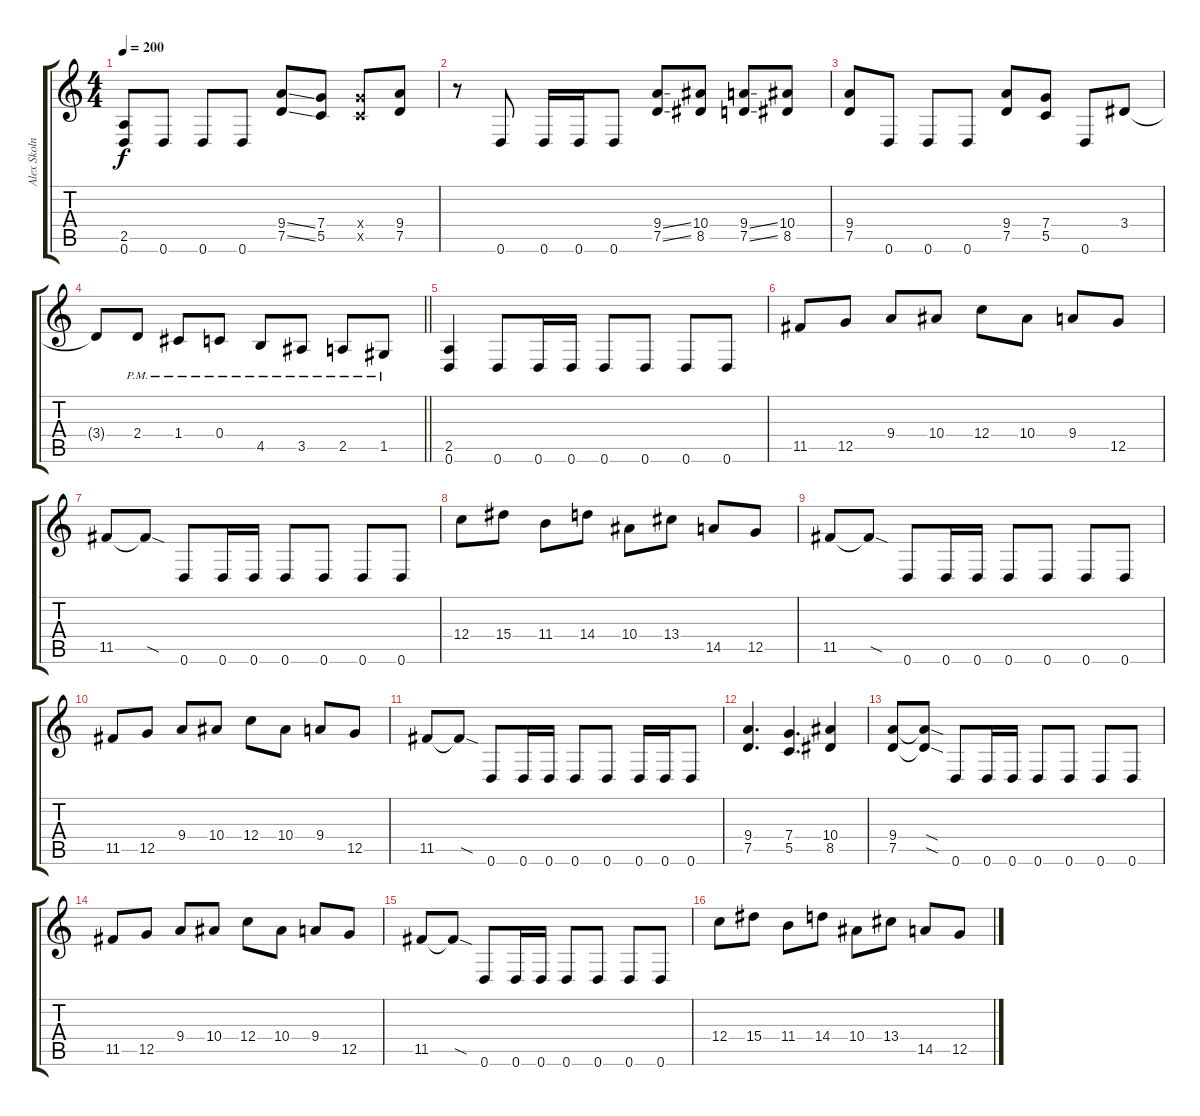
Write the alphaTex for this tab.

\track ("Alex Skolnick" "Alex Skoln") {instrument distortionguitar}
\staff {score tabs}
\tuning (D4 A3 F3 C3 G2 D2) {hide}
\ts (4 4)
\tempo 200
\clef g2
\ks c
(2.5 0.6).8{dy f} 0.6.8 0.6.8 0.6.8 (9.4{ss} 7.5{ss}).8 (7.4 5.5).8 (7.4{x} 5.5{x}).8 (9.4 7.5).8 |
r.8 0.6.8 0.6.16 0.6.16 0.6.8 (9.4{ss} 7.5{ss}).8 (10.4 8.5).8 (9.4{ss} 7.5{ss}).8 (10.4 8.5).8 |
(9.4 7.5).8 0.6.8 0.6.8 0.6.8 (9.4 7.5).8 (7.4 5.5).8 0.6.8 3.4.8 |
\barLineRight lightlight
3.4{t}.8 2.4{pm}.8 1.4{pm}.8 0.4{pm}.8 4.5{pm}.8 3.5{pm}.8 2.5{pm}.8 1.5{pm}.8 |
(2.5 0.6).4 0.6.8 0.6.16 0.6.16 0.6.8 0.6.8 0.6.8 0.6.8 |
11.5.8 12.5.8 9.4.8 10.4.8 12.4.8 10.4.8 9.4.8 12.5.8 |
11.5.8 11.5{sod t}.8 0.6.8 0.6.16 0.6.16 0.6.8 0.6.8 0.6.8 0.6.8 |
12.4.8 15.4.8 11.4.8 14.4.8 10.4.8 13.4.8 14.5.8 12.5.8 |
11.5.8 11.5{sod t}.8 0.6.8 0.6.16 0.6.16 0.6.8 0.6.8 0.6.8 0.6.8 |
11.5.8 12.5.8 9.4.8 10.4.8 12.4.8 10.4.8 9.4.8 12.5.8 |
11.5.8 11.5{sod t}.8 0.6.8 0.6.16 0.6.16 0.6.8 0.6.8 0.6.16 0.6.16 0.6.8 |
(9.4 7.5).4{d} (7.4 5.5).4{d} (10.4 8.5).4 |
(9.4 7.5).8 (9.4{sod t} 7.5{sod t}).8 0.6.8 0.6.16 0.6.16 0.6.8 0.6.8 0.6.8 0.6.8 |
11.5.8 12.5.8 9.4.8 10.4.8 12.4.8 10.4.8 9.4.8 12.5.8 |
11.5.8 11.5{sod t}.8 0.6.8 0.6.16 0.6.16 0.6.8 0.6.8 0.6.8 0.6.8 |
12.4.8 15.4.8 11.4.8 14.4.8 10.4.8 13.4.8 14.5.8 12.5.8
